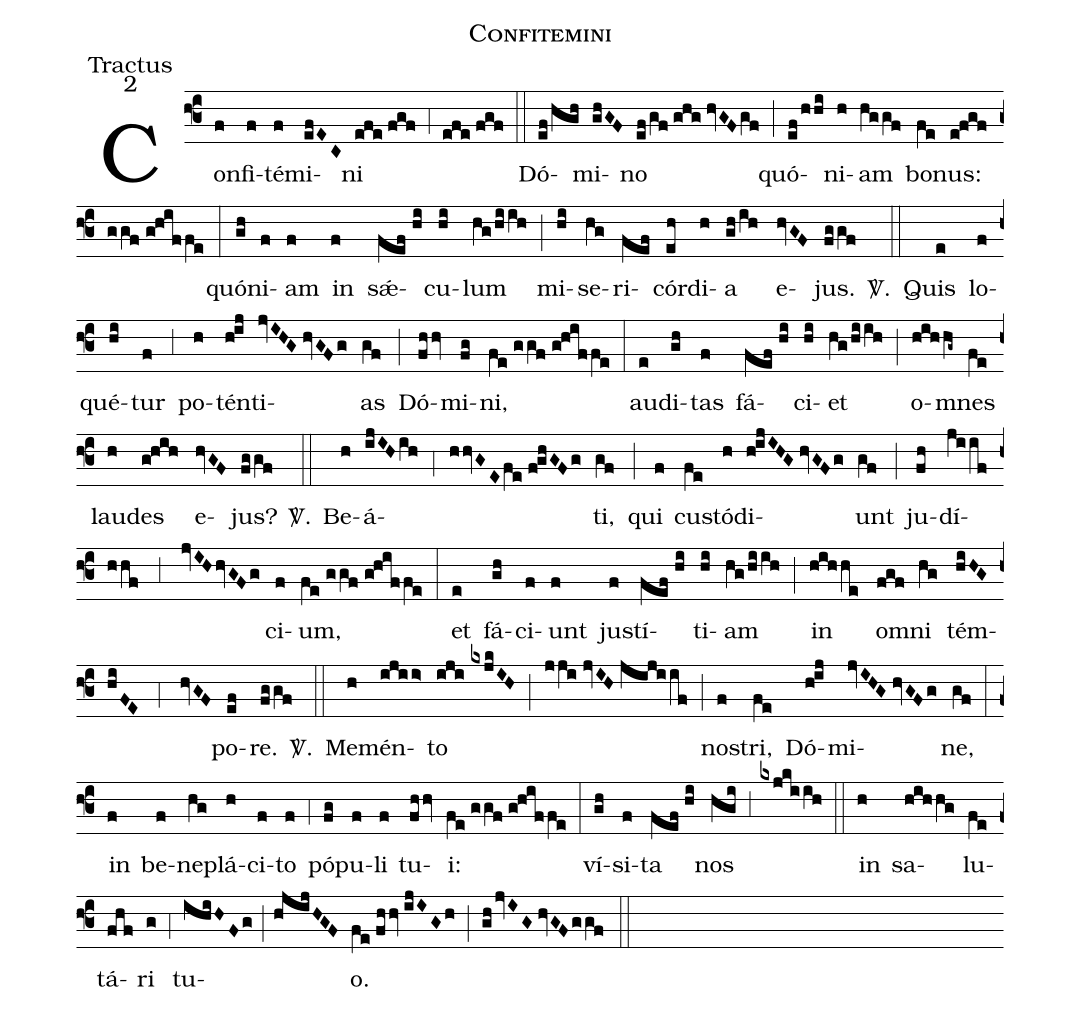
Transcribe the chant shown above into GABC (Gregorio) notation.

name:Confitemini;
office-part:Tractus;
mode:2;
%%
(f3) Con(f)fi(f)té(f)mi(efEC)ni(efe//fgf) (;4) (efe//fgf) (::) Dó(ef/hgh)mi(ghGF)no(ef/gf//ghg//hvGF/gf) (;) quó(ef/hhi)ni(h)am(hggf) bo(fe)nus:(e!fgf//ggf//g!hiffe) (:) quó(gh)ni(f)am(f) in(f) s<sp>'ae</sp>(fef//hi)cu(hi)lum(hg/hiih) (;) mi(hi)se(hg)ri(fef)cór(eh)di(h)a(gh/ih) e(hvGF)jus.(fggf) <sp>V/</sp>.(::) Quis(e) lo(f)qué(hi)tur(f) (;3) po(h)tén(h!ij)ti(jvIHG//hvGFg)as(gf) (;) Dó(fhhv)mi(fg)ni,(fe//ggf//g!hiffe) (:) au(e)di(gh)tas(f) fá(fef//hi)ci(hi)et(hg/hiih) (;) o(hihhg~)mnes(fe) lau(h)des(g!hih) e(hvGF)jus?(fggf) <sp>V/</sp>.(::) Be(h)á(ijIH/ih;4hhvGE/fe//f!ghGFg)ti,(gf) (;) qui(f) cu(fe)stó(h)di(h!ijIHG//hvGFg)unt(gf) (;) ju(fh)dí(jiif//hhf;3jvIH/hvGFg)ci(f)um,(fe//ggf//g!hiffe) (:) et(e) fá(gh)ci(f)unt(f) ju(f)stí(fef//hi)ti(hi)am(hg/hiih) (;) in(hihhe) o(fgf)mni(hg) tém(hiHG//hiFE;4hvGF)po(ef)re.(fggf) <sp>V/</sp>.(::) Me(h)mén(ijii>)to(iji//kxjkIH) (;) (jji//jvIH//jijiif) (;) no(f)stri,(fe) Dó(h!ij)mi(jvIHG//hvGFg)ne,(gf) (:) in(f) be(f)ne(hg)plá(h)ci(f)to(f) (;4) pó(fg)pu(f)li(f) tu(fhhv)i:(fe//ggf//g!hiffe) (:) ví(gh)si(f)ta(fef//hi) nos(hgi) (;3) (kxjkiih) (::) in(h) sa(hihhg)lu(fe)tá(fhf)ri(g) (;4) tu(ihiHFg;hjijHGF)o.(fe//fhhv//ijIGh) (;) (gh/jvIG//hvGF/ggf) (::)
